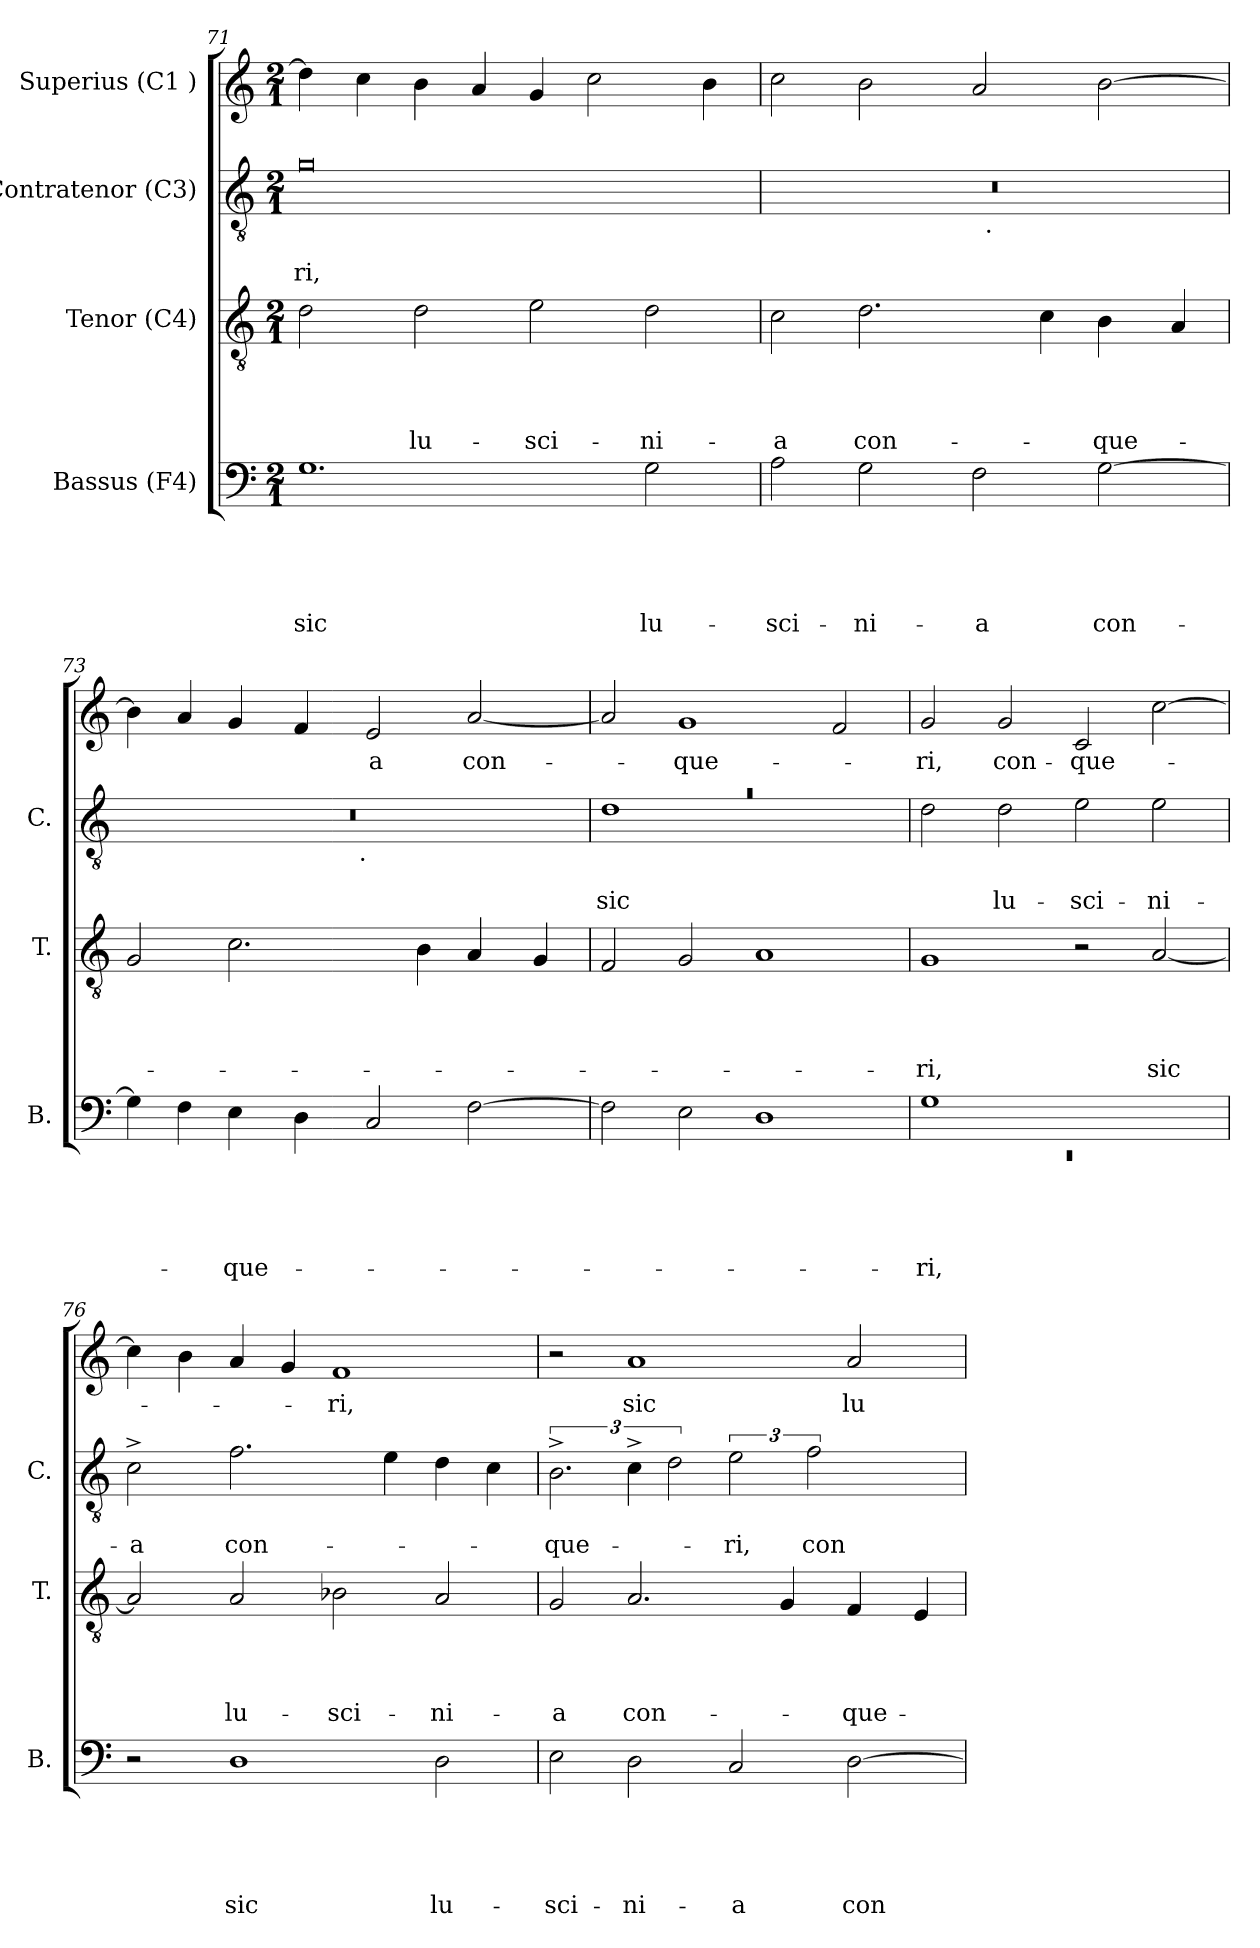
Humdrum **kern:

**kern	**text	**text	**text	**text	**text	**kern	**text	**text	**text	**text	**kern	**text	**text	**kern	**text
*part4	*part4	*part4	*part4	*part4	*part4	*part3	*part3	*part3	*part3	*part3	*part2	*part2	*part2	*part1	*part1
*staff4	*staff4	*staff4	*staff4	*staff4	*staff4	*staff3	*staff3	*staff3	*staff3	*staff3	*staff2	*staff2	*staff2	*staff1	*staff1
*I"Bassus (F4)	*	*	*	*	*	*I"Tenor (C4)	*	*	*	*	*I"Contratenor (C3)	*	*	*I"Superius (C1 )	*
*I'B.	*	*	*	*	*	*I'T.	*	*	*	*	*I'C.	*	*	*	*
*clefF4	*	*	*	*	*	*clefGv2	*	*	*	*	*clefGv2	*	*	*clefG2	*
*k[]	*	*	*	*	*	*k[]	*	*	*	*	*k[]	*	*	*k[]	*
*C:	*	*	*	*	*	*C:	*	*	*	*	*C:	*	*	*C:	*
*M2/1	*	*	*	*	*	*M2/1	*	*	*	*	*M2/1	*	*	*M2/1	*
=71	=71	=71	=71	=71	=71	=71	=71	=71	=71	=71	=71	=71	=71	=71	=71
!	!	!	!	!	!LO:LY:b	!	!	!	!	!	!	!	!LO:LY:b	!	!
1.G	.	.	.	.	sic	2d\	.	.	.	.	0g	.	-ri,	4dd\]	.
.	.	.	.	.	.	.	.	.	.	.	.	.	.	4cc\	.
!	!	!	!	!	!	!	!	!	!	!LO:LY:b	!	!	!	!	!
.	.	.	.	.	.	2d\	.	.	.	lu-	.	.	.	4b\	.
.	.	.	.	.	.	.	.	.	.	.	.	.	.	4a/	.
!	!	!	!	!	!	!	!	!	!	!LO:LY:b	!	!	!	!	!
.	.	.	.	.	.	2e\	.	.	.	-sci-	.	.	.	4g/	.
.	.	.	.	.	.	.	.	.	.	.	.	.	.	2cc\	.
!	!	!	!	!	!LO:LY:b	!	!	!	!	!LO:LY:b	!	!	!	!	!
2G\	.	.	.	.	lu-	2d\	.	.	.	-ni-	.	.	.	.	.
.	.	.	.	.	.	.	.	.	.	.	.	.	.	4b\	.
!!LO:LB:g=z
=72	=72	=72	=72	=72	=72	=72	=72	=72	=72	=72	=72	=72	=72	=72	=72
!	!	!	!	!	!LO:LY:b	!	!	!	!	!LO:LY:b	!	!	!	!	!
*	*	*	*	*	*	*	*	*	*	*	*^	*	*	*	*
2A\	.	.	.	.	-sci-	2c\	.	.	.	-a	0r	3%2ryy	.	.	2cc\	.
!	!	!	!	!	!LO:LY:b	!	!	!	!	!LO:LY:b	!	!	!	!	!	!
2G\	.	.	.	.	-ni-	2.d\	.	.	.	con-	.	.	.	.	2b\	.
.	.	.	.	.	.	.	.	.	.	.	.	3ryy	.	.	.	.
!	!	!	!	!	!LO:LY:b	!	!	!	!	!	!	!	!	!	!	!
2F\	.	.	.	.	-a	.	.	.	.	.	.	48ryy	.	.	2a/	.
!	!	!	!	!	!	!	!	!	!	!	!	!LO:TX:b:t=.	!	!	!	!
.	.	.	.	.	.	.	.	.	.	.	.	3%2ryy	.	.	.	.
.	.	.	.	.	.	4c\	.	.	.	.	.	.	.	.	.	.
!	!	!	!	!	!LO:LY:b	!	!	!	!	!LO:LY:b	!	!	!	!	!	!
[>2G\	.	.	.	.	con-	4B\	.	.	.	-que-	.	.	.	.	[>2b\	.
.	.	.	.	.	.	.	.	.	.	.	.	6...ryy	.	.	.	.
.	.	.	.	.	.	4A/	.	.	.	.	.	.	.	.	.	.
=73	=73	=73	=73	=73	=73	=73	=73	=73	=73	=73	=73	=73	=73	=73	=73	=73
4G\]	.	.	.	.	.	2G/	.	.	.	.	0r	3%2ryy	.	.	4b\]	.
4F\	.	.	.	.	.	.	.	.	.	.	.	.	.	.	4a/	.
!	!	!	!	!	!LO:LY:b	!	!	!	!	!	!	!	!	!	!	!
4E\	.	.	.	.	-que-	2.c\	.	.	.	.	.	.	.	.	4g/	.
.	.	.	.	.	.	.	.	.	.	.	.	6ryy	.	.	.	.
4D\	.	.	.	.	.	.	.	.	.	.	.	.	.	.	4f/	.
.	.	.	.	.	.	.	.	.	.	.	.	12...ryy	.	.	.	.
!	!	!	!	!	!	!	!	!	!	!	!	!LO:TX:b:t=.	!	!	!	!
.	.	.	.	.	.	.	.	.	.	.	.	3%2ryy	.	.	.	.
!	!	!	!	!	!	!	!	!	!	!	!	!	!	!	!	!LO:LY:b
2C/	.	.	.	.	.	.	.	.	.	.	.	.	.	.	2e/	-a
.	.	.	.	.	.	4B\	.	.	.	.	.	.	.	.	.	.
!	!	!	!	!	!	!	!	!	!	!	!	!	!	!	!	!LO:LY:b
[>2F\	.	.	.	.	.	4A/	.	.	.	.	.	.	.	.	[<2a/	con-
.	.	.	.	.	.	.	.	.	.	.	.	3ryy	.	.	.	.
.	.	.	.	.	.	4G/	.	.	.	.	.	.	.	.	.	.
.	.	.	.	.	.	.	.	.	.	.	.	96ryy	.	.	.	.
=74	=74	=74	=74	=74	=74	=74	=74	=74	=74	=74	=74	=74	=74	=74	=74	=74
!	!	!	!	!	!	!	!	!	!	!	!LO:N:vis=1	!	!	!LO:LY:b	!	!
2F\]	.	.	.	.	.	2F/	.	.	.	.	0ra	1d	.	sic	2a/]	.
!	!	!	!	!	!	!	!	!	!	!	!	!	!	!	!	!LO:LY:b
2E\	.	.	.	.	.	2G/	.	.	.	.	.	.	.	.	1g	-que-
1D	.	.	.	.	.	1A	.	.	.	.	.	1ryy	.	.	.	.
.	.	.	.	.	.	.	.	.	.	.	.	.	.	.	2f/	.
*	*	*	*	*	*	*	*	*	*	*	*v	*v	*	*	*	*
=75	=75	=75	=75	=75	=75	=75	=75	=75	=75	=75	=75	=75	=75	=75	=75
*^	*	*	*	*	*	*	*	*	*	*	*	*	*	*	*
!	!LO:N:vis=1	!	!	!	!	!LO:LY:b	!	!	!	!	!LO:LY:b	!	!	!	!	!LO:LY:b
1G	0rEE	.	.	.	.	-ri,	1G	.	.	.	-ri,	2d\	.	.	2g/	-ri,
!	!	!	!	!	!	!	!	!	!	!	!	!	!	!LO:LY:b	!	!LO:LY:b
.	.	.	.	.	.	.	.	.	.	.	.	2d\	.	lu-	2g/	con-
!	!	!	!	!	!	!	!	!	!	!	!	!	!	!LO:LY:b	!	!LO:LY:b
1ryy	.	.	.	.	.	.	2r	.	.	.	.	2e\	.	-sci-	2c/	-que-
!	!	!	!	!	!	!	!	!	!	!	!LO:LY:b	!	!	!LO:LY:b	!	!
.	.	.	.	.	.	.	[<2A/	.	.	.	sic	2e\	.	-ni-	[>2cc\	.
*v	*v	*	*	*	*	*	*	*	*	*	*	*	*	*	*	*
=76	=76	=76	=76	=76	=76	=76	=76	=76	=76	=76	=76	=76	=76	=76	=76
!	!	!	!	!	!	!	!	!	!	!	!	!	!LO:LY:b	!	!
2r	.	.	.	.	.	2A/]	.	.	.	.	2c^>\	.	-a	4cc\]	.
.	.	.	.	.	.	.	.	.	.	.	.	.	.	4b\	.
!	!	!	!	!	!LO:LY:b	!	!	!	!	!LO:LY:b	!	!	!LO:LY:b	!	!
1D	.	.	.	.	sic	2A/	.	.	.	lu-	2.f\	.	con-	4a/	.
.	.	.	.	.	.	.	.	.	.	.	.	.	.	4g/	.
!	!	!	!	!	!	!	!	!	!	!LO:LY:b	!	!	!	!	!LO:LY:b
.	.	.	.	.	.	2B-X\	.	.	.	-sci-	.	.	.	1f	-ri,
.	.	.	.	.	.	.	.	.	.	.	4e\	.	.	.	.
!	!	!	!	!	!LO:LY:b	!	!	!	!	!LO:LY:b	!	!	!	!	!
2D\	.	.	.	.	lu-	2A/	.	.	.	-ni-	4d\	.	.	.	.
.	.	.	.	.	.	.	.	.	.	.	4c\	.	.	.	.
!!LO:LB:g=z
=77	=77	=77	=77	=77	=77	=77	=77	=77	=77	=77	=77	=77	=77	=77	=77
!	!	!	!	!	!LO:LY:b	!	!	!	!	!LO:LY:b	!	!	!LO:LY:b	!	!
2E\	.	.	.	.	-sci-	2G/	.	.	.	-a	3.B^>\	.	-que-	2r	.
!	!	!	!	!	!LO:LY:b	!	!	!	!	!LO:LY:b	!	!	!	!	!LO:LY:b
2D\	.	.	.	.	-ni-	2.A/	.	.	.	con-	6c^>\	.	.	1a	sic
.	.	.	.	.	.	.	.	.	.	.	3d\	.	.	.	.
!	!	!	!	!	!LO:LY:b	!	!	!	!	!	!	!	!LO:LY:b	!	!
2C/	.	.	.	.	-a	.	.	.	.	.	3e\	.	-ri,	.	.
.	.	.	.	.	.	4G/	.	.	.	.	.	.	.	.	.
!	!	!	!	!	!	!	!	!	!	!	!	!	!LO:LY:b	!	!
.	.	.	.	.	.	.	.	.	.	.	3f\	.	con-	.	.
!	!	!	!	!	!LO:LY:b	!	!	!	!	!LO:LY:b	!	!	!	!	!LO:LY:b
[>2D\	.	.	.	.	con-	4F/	.	.	.	-que-	.	.	.	2a/	lu-
.	.	.	.	.	.	.	.	.	.	.	3ryy	.	.	.	.
.	.	.	.	.	.	4E/	.	.	.	.	.	.	.	.	.
=	=	=	=	=	=	=	=	=	=	=	=	=	=	=	=
*-	*-	*-	*-	*-	*-	*-	*-	*-	*-	*-	*-	*-	*-	*-	*-
